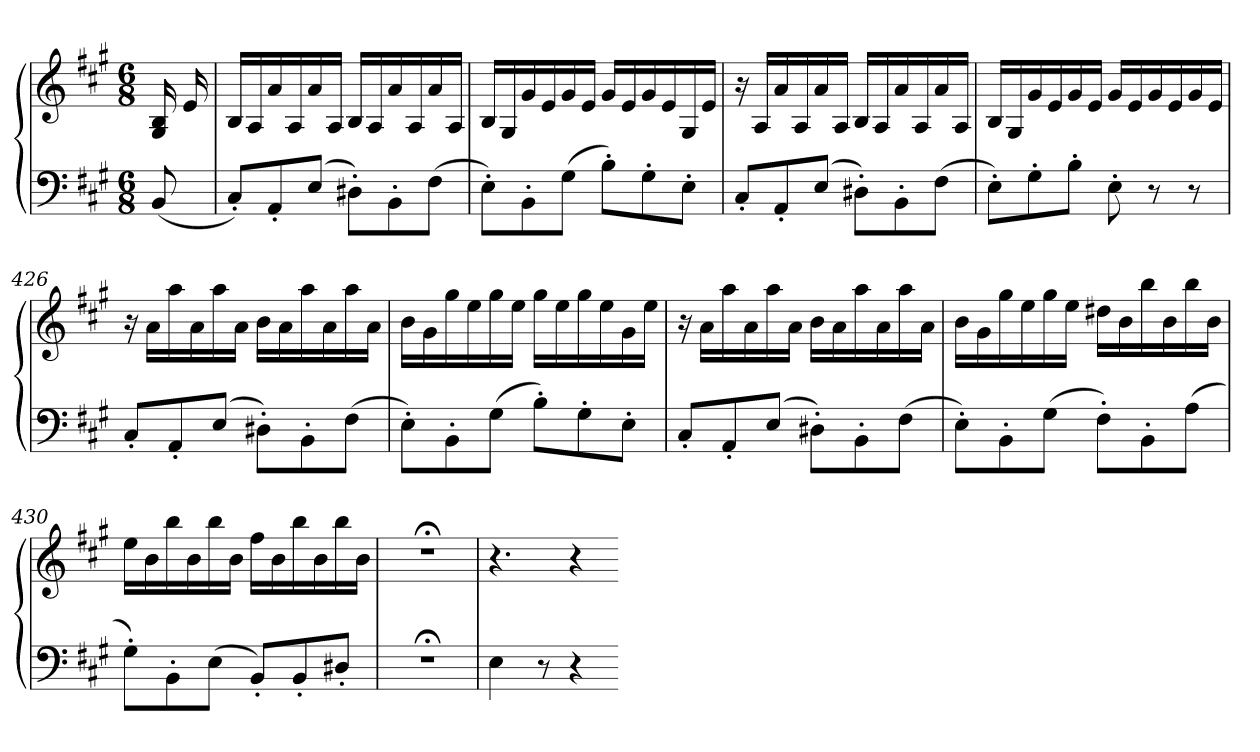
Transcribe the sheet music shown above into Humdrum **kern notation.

**kern	**kern
*part1	*part1
*staff2	*staff1
*clefF4	*clefG2
*k[f#c#g#]	*k[f#c#g#]
*A:	*A:
*M6/8	*M6/8
=	=
(8BB	16G# 16B
.	16e
=422	=422
8C#'L)	16BLL
.	16A
8AA'	16a
.	16A
(8EJ	16a
.	16AJJ
8D#X'L)	16BLL
.	16A
8BB'	16a
.	16A
(8F#J	16a
.	16AJJ
=423	=423
8E'L)	16BLL
.	16G#
8BB'	16g#
.	16e
(8G#J	16g#
.	16eJJ
8B'L)	16g#LL
.	16e
8G#'	16g#
.	16e
8E'J	16G#
.	16eJJ
=424	=424
8C#'L	16r
.	16ALL
8AA'	16a
.	16A
(8EJ	16a
.	16AJJ
8D#X'L)	16BLL
.	16A
8BB'	16a
.	16A
(8F#J	16a
.	16AJJ
=425	=425
8E'L)	16BLL
.	16G#
8G#'	16g#
.	16e
8B'J	16g#
.	16eJJ
8E'	16g#LL
.	16e
8r	16g#
.	16e
8r	16g#
.	16eJJ
=426	=426
8C#'L	16r
.	16aLL
8AA'	16aa
.	16a
(8EJ	16aa
.	16aJJ
8D#X'L)	16bLL
.	16a
8BB'	16aa
.	16a
(8F#J	16aa
.	16aJJ
=427	=427
8E'L)	16bLL
.	16g#
8BB'	16gg#
.	16ee
(8G#J	16gg#
.	16eeJJ
8B'L)	16gg#LL
.	16ee
8G#'	16gg#
.	16ee
8E'J	16g#
.	16eeJJ
=428	=428
8C#'L	16r
.	16aLL
8AA'	16aa
.	16a
(8EJ	16aa
.	16aJJ
8D#X'L)	16bLL
.	16a
8BB'	16aa
.	16a
(8F#J	16aa
.	16aJJ
=429	=429
8E'L)	16bLL
.	16g#
8BB'	16gg#
.	16ee
(8G#J	16gg#
.	16eeJJ
8F#'L)	16dd#XLL
.	16b
8BB'	16bb
.	16b
(8AJ	16bb
.	16bJJ
=430	=430
8G#'L)	16eeLL
.	16b
8BB'	16bb
.	16b
(8EJ	16bb
.	16bJJ
8BB'L)	16ff#LL
.	16b
8BB'	16bb
.	16b
8D#X'J	16bb
.	16bJJ
=431	=431
2.r;<	2.r;<
=432	=432
4E	4.r
8r	.
4r	4r
=-	=-
*-	*-
